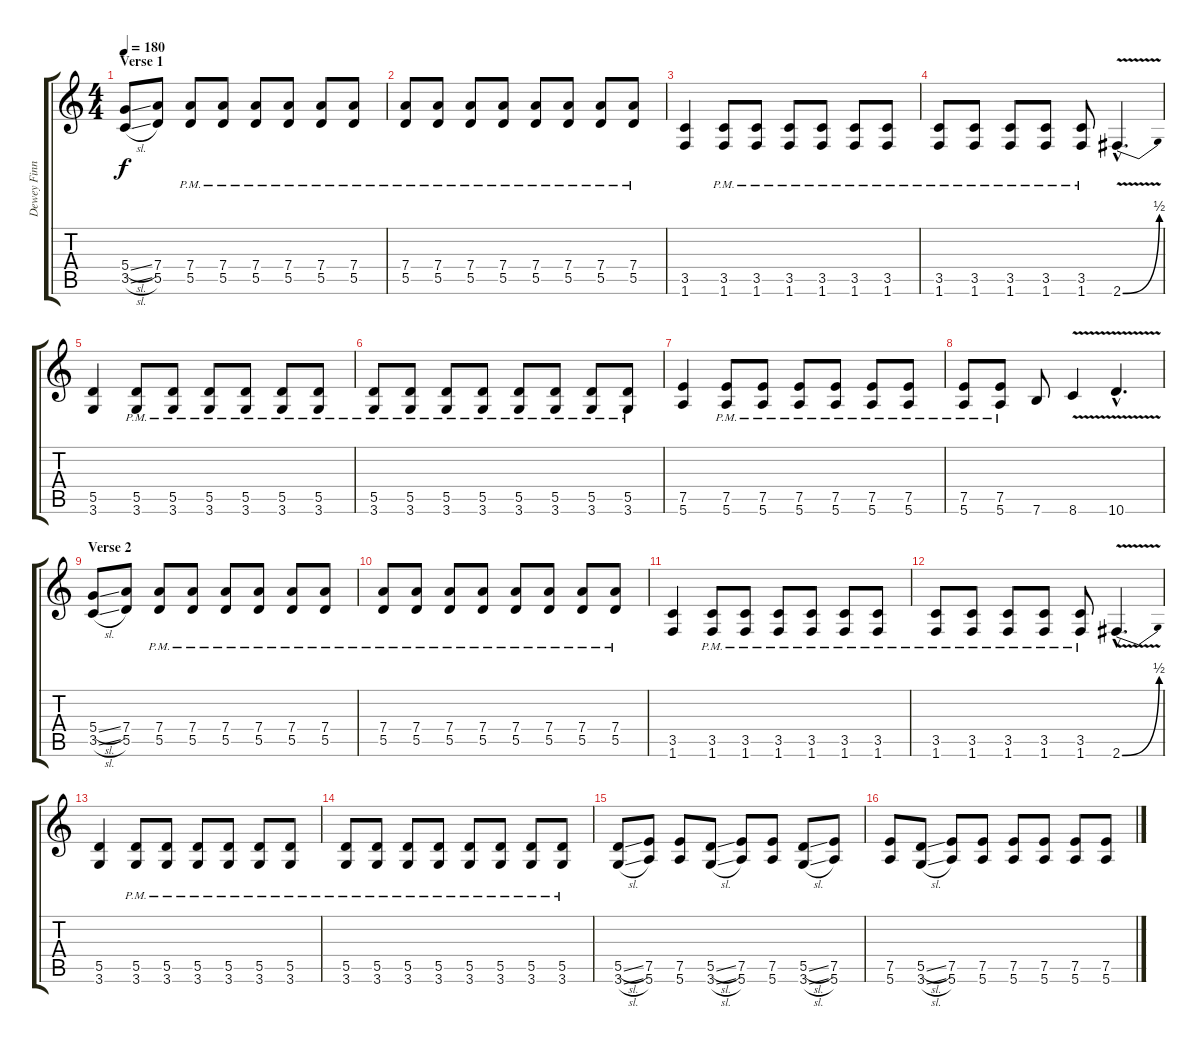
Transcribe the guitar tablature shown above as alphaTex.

\track ("Dewey Finn" "Dewey Finn") {instrument distortionguitar}
\staff {score tabs}
\tuning (E4 B3 G3 D3 A2 E2) {hide}
\ts (4 4)
\section ("" "Verse 1")
\tempo 180
\clef g2
\ks c
(5.4{sl} 3.5{sl}).8{dy f} (7.4 5.5).8 (7.4{pm} 5.5{pm}).8 (7.4{pm} 5.5{pm}).8 (7.4{pm} 5.5{pm}).8 (7.4{pm} 5.5{pm}).8 (7.4{pm} 5.5{pm}).8 (7.4{pm} 5.5{pm}).8 |
(7.4{pm} 5.5{pm}).8 (7.4{pm} 5.5{pm}).8 (7.4{pm} 5.5{pm}).8 (7.4{pm} 5.5{pm}).8 (7.4{pm} 5.5{pm}).8 (7.4{pm} 5.5{pm}).8 (7.4{pm} 5.5{pm}).8 (7.4{pm} 5.5{pm}).8 |
(3.5 1.6).4 (3.5{pm} 1.6{pm}).8 (3.5{pm} 1.6{pm}).8 (3.5{pm} 1.6{pm}).8 (3.5{pm} 1.6{pm}).8 (3.5{pm} 1.6{pm}).8 (3.5{pm} 1.6{pm}).8 |
(3.5{pm} 1.6{pm}).8 (3.5{pm} 1.6{pm}).8 (3.5{pm} 1.6{pm}).8 (3.5{pm} 1.6{pm}).8 (3.5{pm} 1.6{pm}).8 2.6{be (bend 0 0 60 2) v hac}.4{d} |
(5.5 3.6).4 (5.5{pm} 3.6{pm}).8 (5.5{pm} 3.6{pm}).8 (5.5{pm} 3.6{pm}).8 (5.5{pm} 3.6{pm}).8 (5.5{pm} 3.6{pm}).8 (5.5{pm} 3.6{pm}).8 |
(5.5{pm} 3.6{pm}).8 (5.5{pm} 3.6{pm}).8 (5.5{pm} 3.6{pm}).8 (5.5{pm} 3.6{pm}).8 (5.5{pm} 3.6{pm}).8 (5.5{pm} 3.6{pm}).8 (5.5{pm} 3.6{pm}).8 (5.5{pm} 3.6{pm}).8 |
(7.5 5.6).4 (7.5{pm} 5.6{pm}).8 (7.5{pm} 5.6{pm}).8 (7.5{pm} 5.6{pm}).8 (7.5{pm} 5.6{pm}).8 (7.5{pm} 5.6{pm}).8 (7.5{pm} 5.6{pm}).8 |
(7.5{pm} 5.6{pm}).8 (7.5{pm} 5.6{pm}).8 7.6.8 8.6{v}.4 10.6{v hac}.4{d} |
\section ("" "Verse 2")
(5.4{sl} 3.5{sl}).8 (7.4 5.5).8 (7.4{pm} 5.5{pm}).8 (7.4{pm} 5.5{pm}).8 (7.4{pm} 5.5{pm}).8 (7.4{pm} 5.5{pm}).8 (7.4{pm} 5.5{pm}).8 (7.4{pm} 5.5{pm}).8 |
(7.4{pm} 5.5{pm}).8 (7.4{pm} 5.5{pm}).8 (7.4{pm} 5.5{pm}).8 (7.4{pm} 5.5{pm}).8 (7.4{pm} 5.5{pm}).8 (7.4{pm} 5.5{pm}).8 (7.4{pm} 5.5{pm}).8 (7.4{pm} 5.5{pm}).8 |
(3.5 1.6).4 (3.5{pm} 1.6{pm}).8 (3.5{pm} 1.6{pm}).8 (3.5{pm} 1.6{pm}).8 (3.5{pm} 1.6{pm}).8 (3.5{pm} 1.6{pm}).8 (3.5{pm} 1.6{pm}).8 |
(3.5{pm} 1.6{pm}).8 (3.5{pm} 1.6{pm}).8 (3.5{pm} 1.6{pm}).8 (3.5{pm} 1.6{pm}).8 (3.5{pm} 1.6{pm}).8 2.6{be (bend 0 0 60 2) v hac}.4{d} |
(5.5 3.6).4 (5.5{pm} 3.6{pm}).8 (5.5{pm} 3.6{pm}).8 (5.5{pm} 3.6{pm}).8 (5.5{pm} 3.6{pm}).8 (5.5{pm} 3.6{pm}).8 (5.5{pm} 3.6{pm}).8 |
(5.5{pm} 3.6{pm}).8 (5.5{pm} 3.6{pm}).8 (5.5{pm} 3.6{pm}).8 (5.5{pm} 3.6{pm}).8 (5.5{pm} 3.6{pm}).8 (5.5{pm} 3.6{pm}).8 (5.5{pm} 3.6{pm}).8 (5.5{pm} 3.6{pm}).8 |
(5.5{sl} 3.6{sl}).8 (7.5 5.6).8 (7.5 5.6).8 (5.5{sl} 3.6{sl}).8 (7.5 5.6).8 (7.5 5.6).8 (5.5{sl} 3.6{sl}).8 (7.5 5.6).8 |
(7.5 5.6).8 (5.5{sl} 3.6{sl}).8 (7.5 5.6).8 (7.5 5.6).8 (7.5 5.6).8 (7.5 5.6).8 (7.5 5.6).8 (7.5 5.6).8
